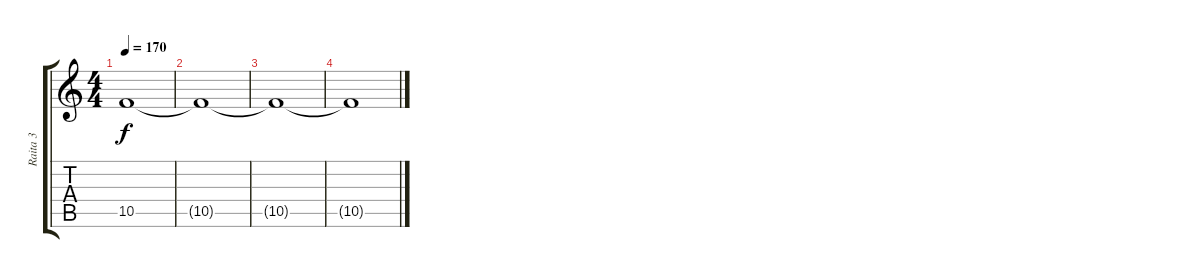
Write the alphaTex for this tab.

\track ("Raita 3" "Raita 3") {instrument distortionguitar}
\staff {score tabs}
\tuning (D4 A3 F3 C3 G2 C2) {hide}
\ts (4 4)
\tempo 170
\clef g2
\ks c
10.5.1{dy f} |
10.5{t}.1 |
10.5{t}.1 |
10.5{t}.1
